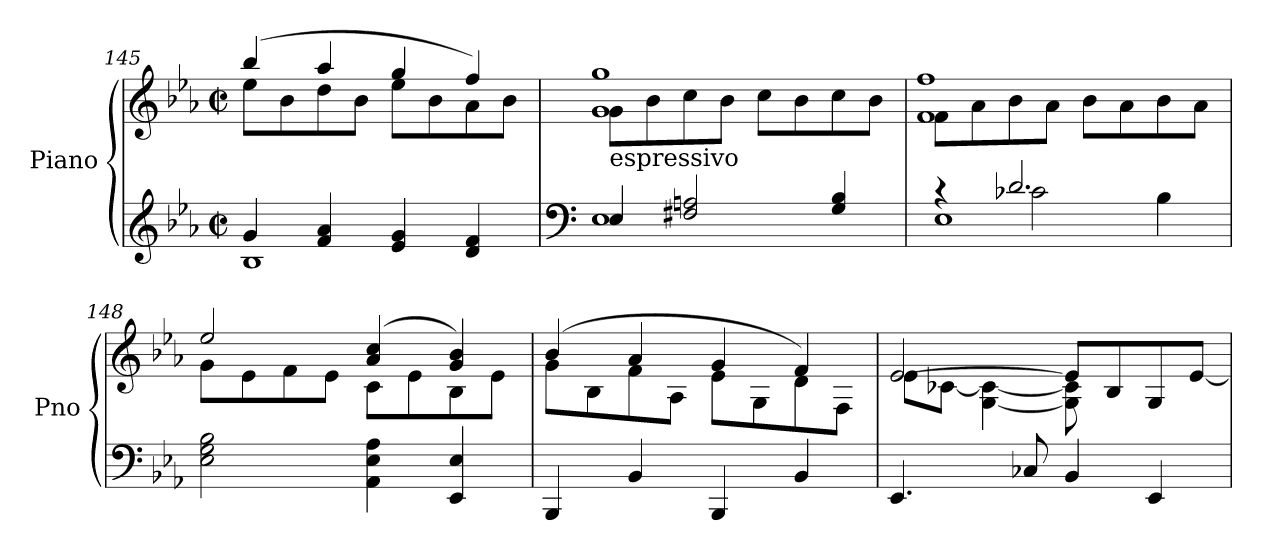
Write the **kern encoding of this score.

**kern	**kern
*part1	*part1
*staff2	*staff1
*I"Piano	*
*I'Pno	*
*clefG2	*clefG2
*k[b-e-a-]	*k[b-e-a-]
*E-:	*E-:
*M2/2	*M2/2
*met(c|)	*met(c|)
=145	=145
*^	*^
4g/	1B-	(>4bb-/	8ee-\L
.	.	.	8b-\
4f/ 4a-/	.	4aa-/	8dd\
.	.	.	8b-\J
4e-/ 4g/	.	4gg/	8ee-\L
.	.	.	8b-\
4d/ 4f/	.	4ff/)	8a-\
.	.	.	8b-\J
=146	=146	=146	=146
*clefF4	*	*	*
!	!	!LO:TX:b:t=espressivo	!
4E-/	1E-	8g\L	1g 1gg
.	.	8b-\	.
2F#X/ 2An/	.	8cc\	.
.	.	8b-\J	.
.	.	8cc\L	.
.	.	8b-\	.
4G/ 4B-/	.	8cc\	.
.	.	8b-\J	.
=147	=147	=147	=147
*	*^	*	*
4rc	1E-	4ryy	8f\L	1f 1ff
.	.	.	8a-\	.
2.d/	.	2c-X\	8b-\	.
.	.	.	8a-\J	.
.	.	.	8b-\L	.
.	.	.	8a-\	.
.	.	4B-\	8b-\	.
.	.	.	8a-\J	.
*v	*v	*v	*	*
=148	=148	=148
2E-\ 2G\ 2B-\	2ee-/	8g\L
.	.	8e-\
.	.	8f\
.	.	8e-\J
4AA-\ 4E-\ 4A-\	(>4a-/ 4cc/	8c\L
.	.	8e-\
4EE-/ 4E-/	4g/ 4b-/)	8B-\
.	.	8e-\J
=149	=149	=149
4BBB-/	(>4b-/	8g\L
.	.	8B-\
4BB-/	4a-/	8f\
.	.	8A-\J
4BBB-/	4g/	8e-\L
.	.	8G\
4BB-/	4f/)	8d\
.	.	8F\J
=150	=150	=150
4.EE-/	[2e-/	8e-\L
.	.	[8c-X\J
.	.	[4G\ 4c-\_
8C-X/	.	.
4BB-/	8e-/L]	8G\] 8c-\]
.	8B-/	4.ryy
4EE-/	8G/	.
.	[8e-/J	.
*	*v	*v
=	=
*-	*-
